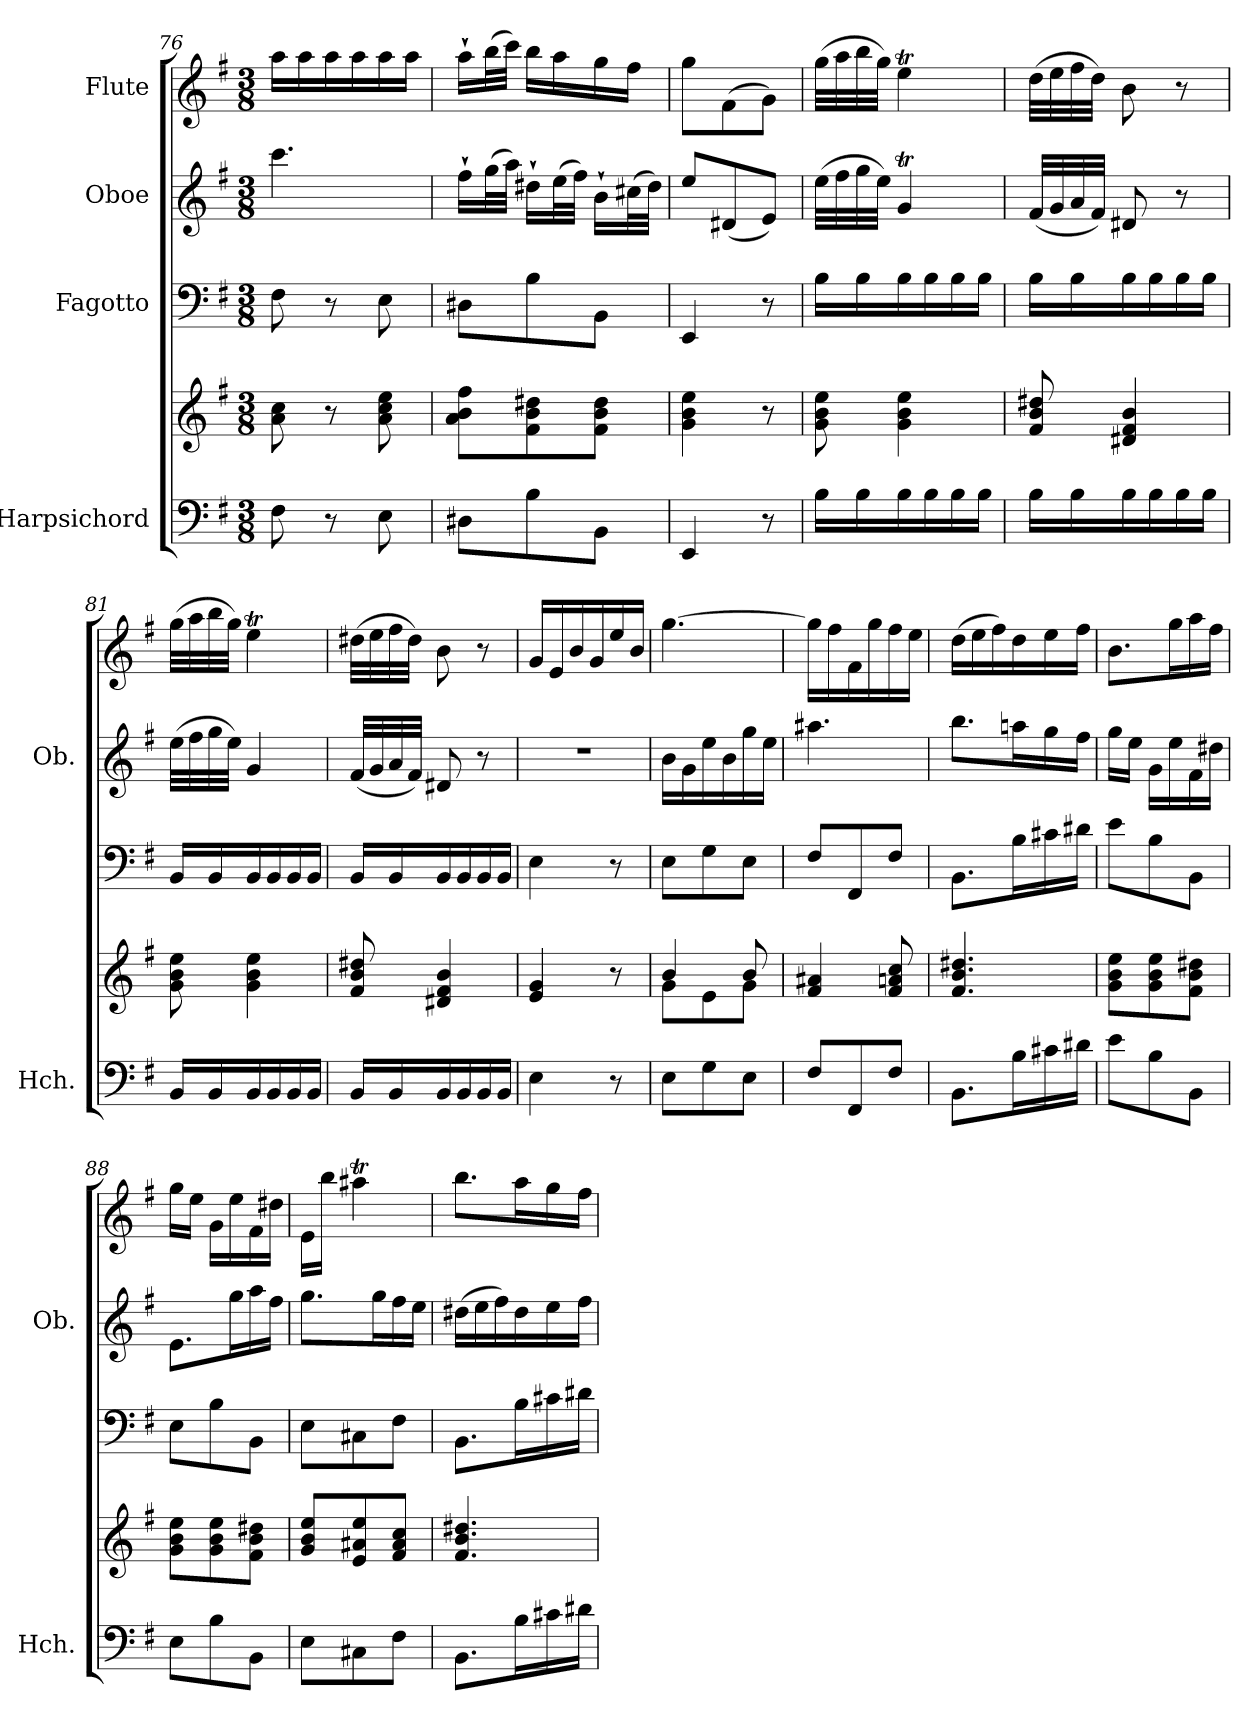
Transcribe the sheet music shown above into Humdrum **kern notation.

**kern	**kern	**kern	**kern	**kern
*part4	*part4	*part3	*part2	*part1
*staff5	*staff4	*staff3	*staff2	*staff1
*I"Harpsichord	*	*I"Fagotto	*I"Oboe	*I"Flute
*I'Hch.	*	*	*I'Ob.	*
!!LO:LB:g=z
*clefF4	*clefG2	*clefF4	*clefG2	*clefG2
*k[f#]	*k[f#]	*k[f#]	*k[f#]	*k[f#]
*M3/8	*M3/8	*M3/8	*M3/8	*M3/8
=76	=76	=76	=76	=76
8F#\	8a\ 8cc\	8F#\	4.ccc\	16aa\LL
.	.	.	.	16aa\
8r	8r	8r	.	16aa\
.	.	.	.	16aa\
8E\	8a\ 8cc\ 8ee\	8E\	.	16aa\
.	.	.	.	16aa\JJ
=77	=77	=77	=77	=77
8D#X\L	8a\ 8b\ 8ff#\L	8D#X\L	16ff#`\LL	16aa`\LL
.	.	.	(32gg\L	(32bb\L
.	.	.	32aa\JJJ)	32ccc\JJJ)
8B\	8f#\ 8b\ 8dd#X\	8B\	16dd#X`\LL	16bb\LL
.	.	.	(32ee\L	16aa\
.	.	.	32ff#\JJJ)	.
8BB\J	8f#\ 8b\ 8dd#\J	8BB\J	16b`\LL	16gg\
.	.	.	(32cc#X\L	16ff#\JJ
.	.	.	32dd#\JJJ)	.
=78	=78	=78	=78	=78
4EE/	4g\ 4b\ 4ee\	4EE/	8ee/L	8gg\L
.	.	.	(8d#X/	(8f#\
8r	8r	8r	8e/J)	8g\J)
=79	=79	=79	=79	=79
16B\LL	8g\ 8b\ 8ee\	16B\LL	(32ee\LLL	(32gg\LLL
.	.	.	32ff#\	32aa\
16B\	.	16B\	32gg\	32bb\
.	.	.	32ee\JJJ)	32gg\JJJ)
16B\	4g\ 4b\ 4ee\	16B\	4gT/	4eeT\
16B\	.	16B\	.	.
16B\	.	16B\	.	.
16B\JJ	.	16B\JJ	.	.
=80	=80	=80	=80	=80
16B\LL	8f#/ 8b/ 8dd#X/	16B\LL	(32f#/LLL	(32dd\LLL
.	.	.	32g/	32ee\
16B\	.	16B\	32a/	32ff#\
.	.	.	32f#/JJJ)	32dd\JJJ)
16B\	4d#X/ 4f#/ 4b/	16B\	8d#X/	8b\
16B\	.	16B\	.	.
16B\	.	16B\	8r	8r
16B\JJ	.	16B\JJ	.	.
=81	=81	=81	=81	=81
16BB/LL	8g\ 8b\ 8ee\	16BB/LL	(32ee\LLL	(32gg\LLL
.	.	.	32ff#\	32aa\
16BB/	.	16BB/	32gg\	32bb\
.	.	.	32ee\JJJ)	32gg\JJJ)
16BB/	4g\ 4b\ 4ee\	16BB/	4g/	4eeT\
16BB/	.	16BB/	.	.
16BB/	.	16BB/	.	.
16BB/JJ	.	16BB/JJ	.	.
=82	=82	=82	=82	=82
16BB/LL	8f#/ 8b/ 8dd#X/	16BB/LL	(32f#/LLL	(32dd#X\LLL
.	.	.	32g/	32ee\
16BB/	.	16BB/	32a/	32ff#\
.	.	.	32f#/JJJ)	32dd#\JJJ)
16BB/	4d#X/ 4f#/ 4b/	16BB/	8d#X/	8b\
16BB/	.	16BB/	.	.
16BB/	.	16BB/	8r	8r
16BB/JJ	.	16BB/JJ	.	.
=83	=83	=83	=83	=83
4E\	4e/ 4g/	4E\	4.r	16g/LL
.	.	.	.	16e/
.	.	.	.	16b/
.	.	.	.	16g/
8r	8r	8r	.	16ee/
.	.	.	.	16b/JJ
=84	=84	=84	=84	=84
*	*^	*	*	*
8E\L	4b/	8g\L	8E\L	16b\LL	[4.gg\
.	.	.	.	16g\	.
8G\	.	8e\	8G\	16ee\	.
.	.	.	.	16b\	.
8E\J	8b/	8g\J	8E\J	16gg\	.
.	.	.	.	16ee\JJ	.
*	*v	*v	*	*	*
=85	=85	=85	=85	=85
8F#/L	4f#/ 4a#X/	8F#/L	4.aa#X\	16gg\LL]
.	.	.	.	16ff#\
8FF#/	.	8FF#/	.	16f#\
.	.	.	.	16gg\
8F#/J	8f#/ 8an/ 8cc/	8F#/J	.	16ff#\
.	.	.	.	16ee\JJ
!!LO:LB:g=z
=86	=86	=86	=86	=86
8.BB\L	4.f#/ 4.b/ 4.dd#X/	8.BB\L	8.bb\L	(16dd\LL
.	.	.	.	16ee\
.	.	.	.	16ff#\)
16B\L	.	16B\L	16aan\L	16dd\
16c#X\	.	16c#X\	16gg\	16ee\
16d#X\JJ	.	16d#X\JJ	16ff#\JJ	16ff#\JJ
=87	=87	=87	=87	=87
8e\L	8g\ 8b\ 8ee\L	8e\L	16gg\LL	8.b\L
.	.	.	16ee\JJ	.
8B\	8g\ 8b\ 8ee\	8B\	16g\LL	.
.	.	.	16ee\	16gg\L
8BB\J	8f#\ 8b\ 8dd#X\J	8BB\J	16f#\	16aa\
.	.	.	16dd#X\JJ	16ff#\JJ
=88	=88	=88	=88	=88
8E\L	8g\ 8b\ 8ee\L	8E\L	8.e\L	16gg\LL
.	.	.	.	16ee\JJ
8B\	8g\ 8b\ 8ee\	8B\	.	16g\LL
.	.	.	16gg\L	16ee\
8BB\J	8f#\ 8b\ 8dd#X\J	8BB\J	16aa\	16f#\
.	.	.	16ff#\JJ	16dd#X\JJ
=89	=89	=89	=89	=89
8E\L	8g/ 8b/ 8ee/L	8E\L	8.gg\L	16e\LL
.	.	.	.	16bb\JJ
8C#X\	8e/ 8a#X/ 8ee/	8C#X\	.	4aa#Xt\
.	.	.	16gg\L	.
8F#\J	8f#/ 8a#/ 8cc/J	8F#\J	16ff#\	.
.	.	.	16ee\JJ	.
=90	=90	=90	=90	=90
8.BB\L	4.f#/ 4.b/ 4.dd#X/	8.BB\L	(16dd#X\LL	8.bb\L
.	.	.	16ee\	.
.	.	.	16ff#\)	.
16B\L	.	16B\L	16dd#\	16aa\L
16c#X\	.	16c#X\	16ee\	16gg\
16d#X\JJ	.	16d#X\JJ	16ff#\JJ	16ff#\JJ
=	=	=	=	=
*-	*-	*-	*-	*-
